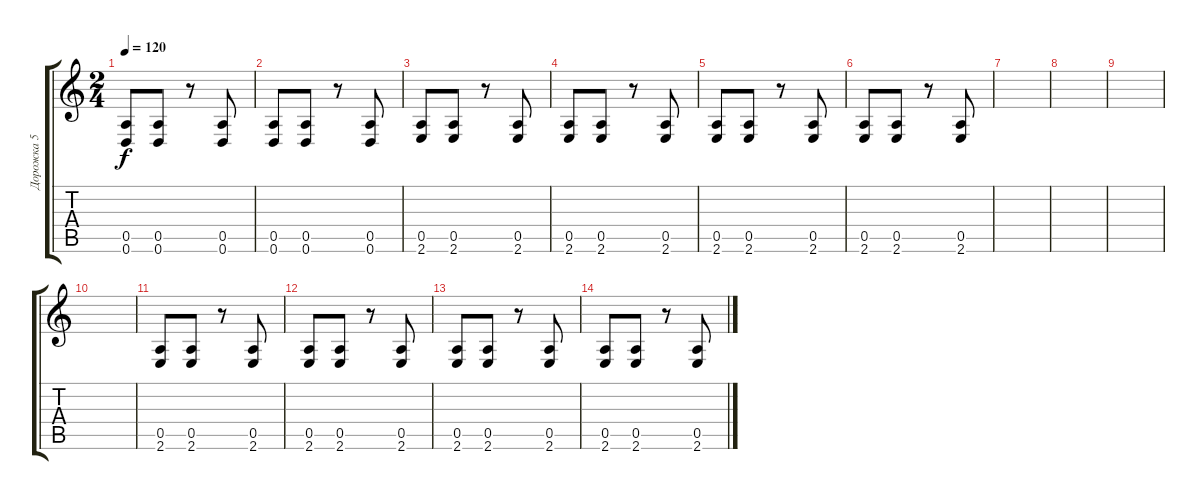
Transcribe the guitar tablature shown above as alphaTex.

\track ("Дорожка 5" "Дорожка 5") {instrument distortionguitar}
\staff {score tabs}
\tuning (E4 B3 G3 D3 A2 D2) {hide}
\ts (2 4)
\tempo 120
\clef g2
\ks c
(0.5 0.6).8{dy f} (0.5 0.6).8 r.8 (0.5 0.6).8 |
(0.5 0.6).8 (0.5 0.6).8 r.8 (0.5 0.6).8 |
(0.5 2.6).8 (0.5 2.6).8 r.8 (0.5 2.6).8 |
(0.5 2.6).8 (0.5 2.6).8 r.8 (0.5 2.6).8 |
(0.5 2.6).8 (0.5 2.6).8 r.8 (0.5 2.6).8 |
(0.5 2.6).8 (0.5 2.6).8 r.8 (0.5 2.6).8 |
|
|
|
|
(0.5 2.6).8 (0.5 2.6).8 r.8 (0.5 2.6).8 |
(0.5 2.6).8 (0.5 2.6).8 r.8 (0.5 2.6).8 |
(0.5 2.6).8 (0.5 2.6).8 r.8 (0.5 2.6).8 |
(0.5 2.6).8 (0.5 2.6).8 r.8 (0.5 2.6).8
